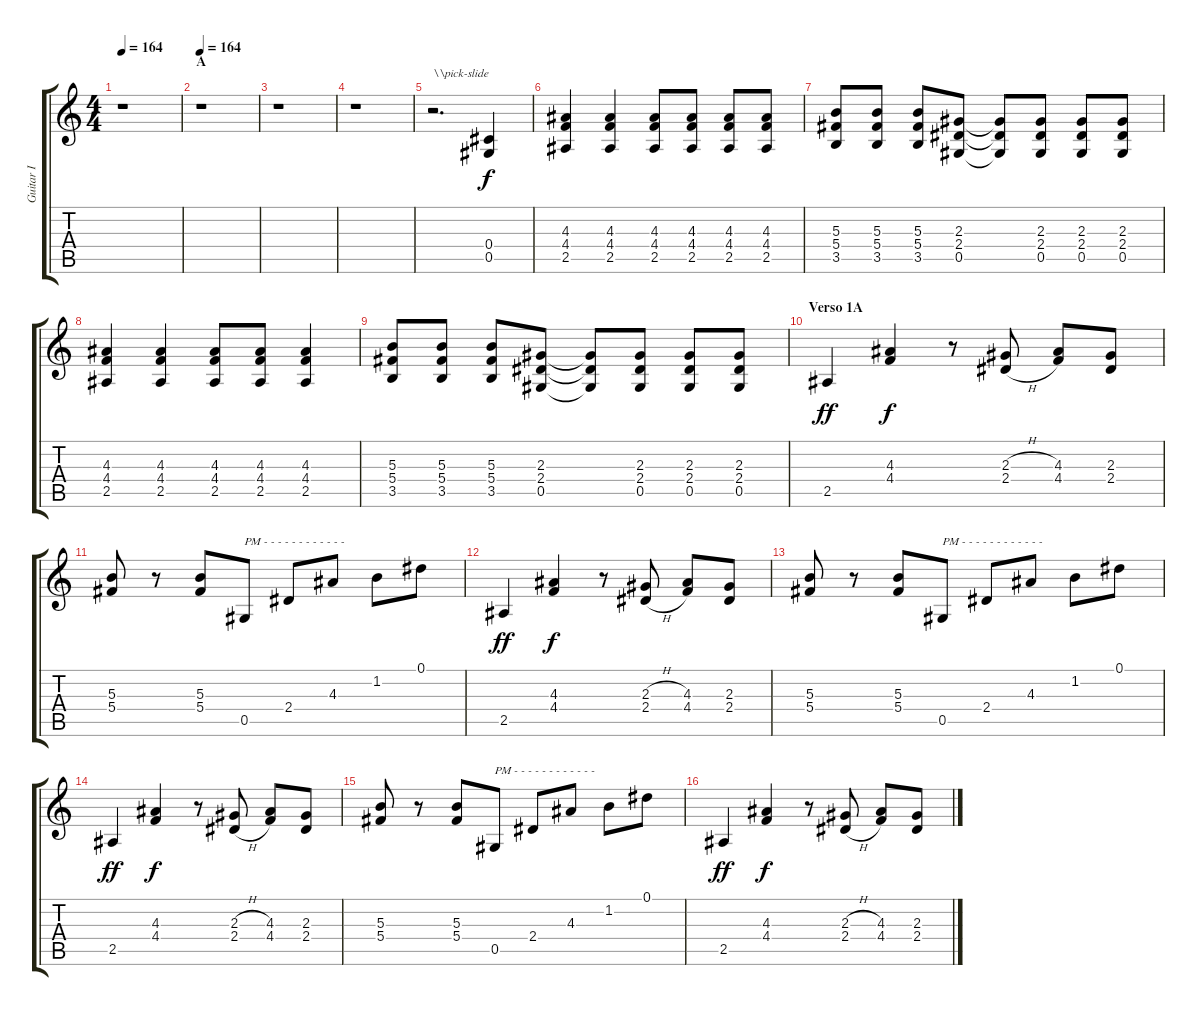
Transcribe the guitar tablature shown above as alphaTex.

\track ("Guitar I" "Guitar I") {instrument distortionguitar}
\staff {score tabs}
\tuning (Eb4 Bb3 Gb3 Db3 Ab2 Eb2) {hide}
\ts (4 4)
\tempo 164
\clef g2
\ks c
r.1{dy f} |
\section ("" "A")
\tempo 164
r.1 |
r.1 |
r.1 |
r.2{d txt "\\\\pick-slide" instrument distortionguitar} (0.4 0.5).4 |
(4.3 4.4 2.5).4 (4.3 4.4 2.5).4 (4.3 4.4 2.5).8 (4.3 4.4 2.5).8 (4.3 4.4 2.5).8 (4.3 4.4 2.5).8 |
(5.3 5.4 3.5).8 (5.3 5.4 3.5).8 (5.3 5.4 3.5).8 (2.3 2.4 0.5).8 (2.3{t} 2.4{t} 0.5{t}).8 (2.3 2.4 0.5).8 (2.3 2.4 0.5).8 (2.3 2.4 0.5).8 |
(4.3 4.4 2.5).4 (4.3 4.4 2.5).4 (4.3 4.4 2.5).8 (4.3 4.4 2.5).8 (4.3 4.4 2.5).4 |
(5.3 5.4 3.5).8 (5.3 5.4 3.5).8 (5.3 5.4 3.5).8 (2.3 2.4 0.5).8 (2.3{t} 2.4{t} 0.5{t}).8 (2.3 2.4 0.5).8 (2.3 2.4 0.5).8 (2.3 2.4 0.5).8 |
\section ("" "Verso 1A")
2.5.4{dy ff} (4.3 4.4).4{dy f} r.8 (2.3{h} 2.4{h}).8 (4.3 4.4).8 (2.3 2.4).8 |
(5.3 5.4).8 r.8 (5.3 5.4).8 0.5.8{txt "PM - - - - - - - - - - - -"} 2.4.8 4.3.8 1.2.8 0.1.8 |
2.5.4{dy ff} (4.3 4.4).4{dy f} r.8 (2.3{h} 2.4{h}).8 (4.3 4.4).8 (2.3 2.4).8 |
(5.3 5.4).8 r.8 (5.3 5.4).8 0.5.8{txt "PM - - - - - - - - - - - -"} 2.4.8 4.3.8 1.2.8 0.1.8 |
2.5.4{dy ff} (4.3 4.4).4{dy f} r.8 (2.3{h} 2.4{h}).8 (4.3 4.4).8 (2.3 2.4).8 |
(5.3 5.4).8 r.8 (5.3 5.4).8 0.5.8{txt "PM - - - - - - - - - - - -"} 2.4.8 4.3.8 1.2.8 0.1.8 |
2.5.4{dy ff} (4.3 4.4).4{dy f} r.8 (2.3{h} 2.4{h}).8 (4.3 4.4).8 (2.3 2.4).8
